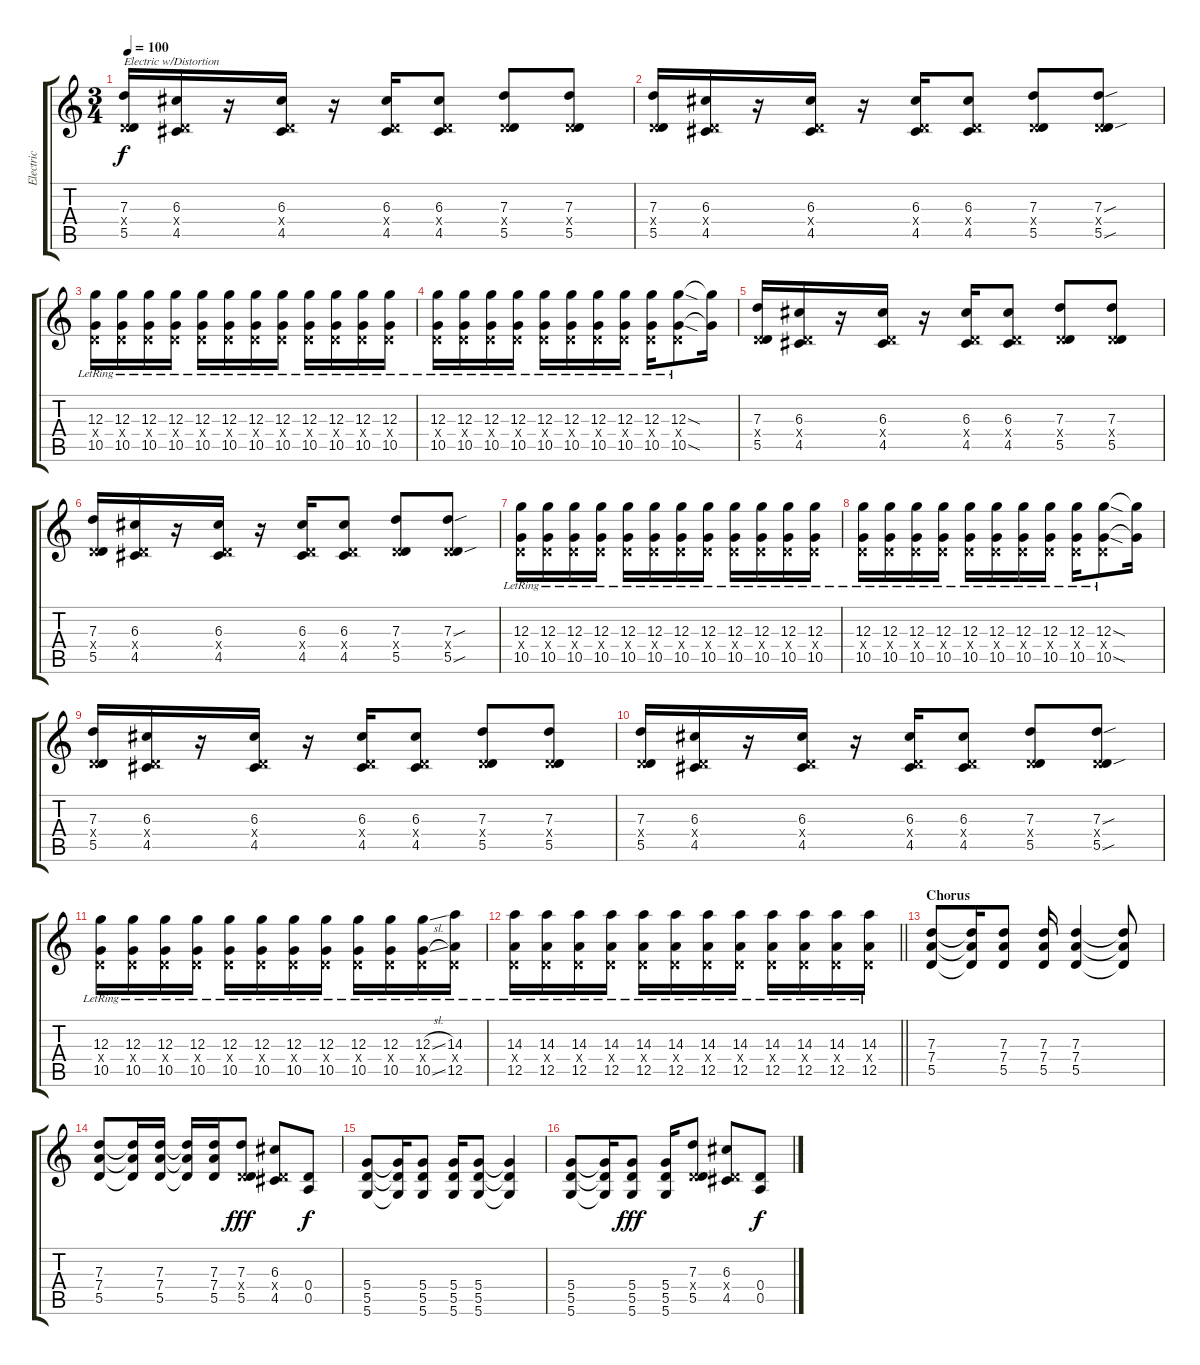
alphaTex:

\track ("Electric" "Electric") {instrument distortionguitar}
\staff {score tabs}
\tuning (E4 B3 G3 D3 A2 D2) {hide}
\ts (3 4)
\tempo 100
\clef g2
\ks c
(7.3 0.4{x} 5.5).16{txt "Electric w/Distortion" dy f volume 7 balance 4 instrument distortionguitar} (6.3 0.4{x} 4.5).16 r.16 (6.3 0.4{x} 4.5).16 r.16 (6.3 0.4{x} 4.5).16 (6.3 0.4{x} 4.5).8 (7.3 0.4{x} 5.5).8 (7.3 0.4{x} 5.5).8 |
(7.3 0.4{x} 5.5).16 (6.3 0.4{x} 4.5).16 r.16 (6.3 0.4{x} 4.5).16 r.16 (6.3 0.4{x} 4.5).16 (6.3 0.4{x} 4.5).8 (7.3 0.4{x} 5.5).8 (7.3{sou} 0.4{x} 5.5{sou}).8 |
(12.3{lr} 0.4{x} 10.5{lr}).16 (12.3{lr} 0.4{x} 10.5{lr}).16 (12.3{lr} 0.4{x} 10.5{lr}).16 (12.3{lr} 0.4{x} 10.5{lr}).16 (12.3{lr} 0.4{x} 10.5{lr}).16 (12.3{lr} 0.4{x} 10.5{lr}).16 (12.3{lr} 0.4{x} 10.5{lr}).16 (12.3{lr} 0.4{x} 10.5{lr}).16 (12.3{lr} 0.4{x} 10.5{lr}).16 (12.3{lr} 0.4{x} 10.5{lr}).16 (12.3{lr} 0.4{x} 10.5{lr}).16 (12.3{lr} 0.4{x} 10.5{lr}).16 |
(12.3{lr} 0.4{x} 10.5{lr}).16 (12.3{lr} 0.4{x} 10.5{lr}).16 (12.3{lr} 0.4{x} 10.5{lr}).16 (12.3{lr} 0.4{x} 10.5{lr}).16 (12.3{lr} 0.4{x} 10.5{lr}).16 (12.3{lr} 0.4{x} 10.5{lr}).16 (12.3{lr} 0.4{x} 10.5{lr}).16 (12.3{lr} 0.4{x} 10.5{lr}).16 (12.3{lr} 0.4{x} 10.5{lr}).16 (12.3{sod lr} 0.4{x} 10.5{sod lr}).8 (12.3{t} 10.5{t}).16 |
(7.3 0.4{x} 5.5).16 (6.3 0.4{x} 4.5).16 r.16 (6.3 0.4{x} 4.5).16 r.16 (6.3 0.4{x} 4.5).16 (6.3 0.4{x} 4.5).8 (7.3 0.4{x} 5.5).8 (7.3 0.4{x} 5.5).8 |
(7.3 0.4{x} 5.5).16 (6.3 0.4{x} 4.5).16 r.16 (6.3 0.4{x} 4.5).16 r.16 (6.3 0.4{x} 4.5).16 (6.3 0.4{x} 4.5).8 (7.3 0.4{x} 5.5).8 (7.3{sou} 0.4{x} 5.5{sou}).8 |
(12.3{lr} 0.4{x} 10.5{lr}).16 (12.3{lr} 0.4{x} 10.5{lr}).16 (12.3{lr} 0.4{x} 10.5{lr}).16 (12.3{lr} 0.4{x} 10.5{lr}).16 (12.3{lr} 0.4{x} 10.5{lr}).16 (12.3{lr} 0.4{x} 10.5{lr}).16 (12.3{lr} 0.4{x} 10.5{lr}).16 (12.3{lr} 0.4{x} 10.5{lr}).16 (12.3{lr} 0.4{x} 10.5{lr}).16 (12.3{lr} 0.4{x} 10.5{lr}).16 (12.3{lr} 0.4{x} 10.5{lr}).16 (12.3{lr} 0.4{x} 10.5{lr}).16 |
(12.3{lr} 0.4{x} 10.5{lr}).16 (12.3{lr} 0.4{x} 10.5{lr}).16 (12.3{lr} 0.4{x} 10.5{lr}).16 (12.3{lr} 0.4{x} 10.5{lr}).16 (12.3{lr} 0.4{x} 10.5{lr}).16 (12.3{lr} 0.4{x} 10.5{lr}).16 (12.3{lr} 0.4{x} 10.5{lr}).16 (12.3{lr} 0.4{x} 10.5{lr}).16 (12.3{lr} 0.4{x} 10.5{lr}).16 (12.3{sod lr} 0.4{x} 10.5{sod lr}).8 (12.3{t} 10.5{t}).16 |
(7.3 0.4{x} 5.5).16{volume 10 instrument distortionguitar} (6.3 0.4{x} 4.5).16 r.16 (6.3 0.4{x} 4.5).16 r.16 (6.3 0.4{x} 4.5).16 (6.3 0.4{x} 4.5).8 (7.3 0.4{x} 5.5).8 (7.3 0.4{x} 5.5).8 |
(7.3 0.4{x} 5.5).16 (6.3 0.4{x} 4.5).16 r.16 (6.3 0.4{x} 4.5).16 r.16 (6.3 0.4{x} 4.5).16 (6.3 0.4{x} 4.5).8 (7.3 0.4{x} 5.5).8 (7.3{sou} 0.4{x} 5.5{sou}).8 |
(12.3{lr} 0.4{x} 10.5{lr}).16 (12.3{lr} 0.4{x} 10.5{lr}).16 (12.3{lr} 0.4{x} 10.5{lr}).16 (12.3{lr} 0.4{x} 10.5{lr}).16 (12.3{lr} 0.4{x} 10.5{lr}).16 (12.3{lr} 0.4{x} 10.5{lr}).16 (12.3{lr} 0.4{x} 10.5{lr}).16 (12.3{lr} 0.4{x} 10.5{lr}).16 (12.3{lr} 0.4{x} 10.5{lr}).16 (12.3{lr} 0.4{x} 10.5{lr}).16 (12.3{sl lr} 0.4{x} 10.5{sl lr}).16 (14.3{lr} 0.4{x} 12.5{lr}).16 |
\barLineRight lightlight
(14.3{lr} 0.4{x} 12.5{lr}).16 (14.3{lr} 0.4{x} 12.5{lr}).16 (14.3{lr} 0.4{x} 12.5{lr}).16 (14.3{lr} 0.4{x} 12.5{lr}).16 (14.3{lr} 0.4{x} 12.5{lr}).16 (14.3{lr} 0.4{x} 12.5{lr}).16 (14.3{lr} 0.4{x} 12.5{lr}).16 (14.3{lr} 0.4{x} 12.5{lr}).16 (14.3{lr} 0.4{x} 12.5{lr}).16 (14.3{lr} 0.4{x} 12.5{lr}).16 (14.3{lr} 0.4{x} 12.5{lr}).16 (14.3{lr} 0.4{x} 12.5{lr}).16 |
\section ("" "Chorus")
(7.3 7.4 5.5).8{volume 12 instrument distortionguitar} (7.3{t} 7.4{t} 5.5{t}).16 (7.3 7.4 5.5).8 (7.3 7.4 5.5).16 (7.3 7.4 5.5).4 (7.3{t} 7.4{t} 5.5{t}).8 |
(7.3 7.4 5.5).8 (7.3{t} 7.4{t} 5.5{t}).16 (7.3 7.4 5.5).16 (7.3{t} 7.4{t} 5.5{t}).16 (7.3 7.4 5.5).16 (7.3 0.4{x} 5.5).8{dy fff} (6.3 0.4{x} 4.5).8 (0.4 0.5).8{dy f} |
(5.4 5.5 5.6).8 (5.4{t} 5.5{t} 5.6{t}).16 (5.4 5.5 5.6).8 (5.4 5.5 5.6).16 (5.4 5.5 5.6).8 (5.4{t} 5.5{t} 5.6{t}).4 |
(5.4 5.5 5.6).8 (5.4{t} 5.5{t} 5.6{t}).16 (5.4 5.5 5.6).8{dy fff} (5.4 5.5 5.6).16 (7.3 0.4{x} 5.5).8 (6.3 0.4{x} 4.5).8 (0.4 0.5).8{dy f}
